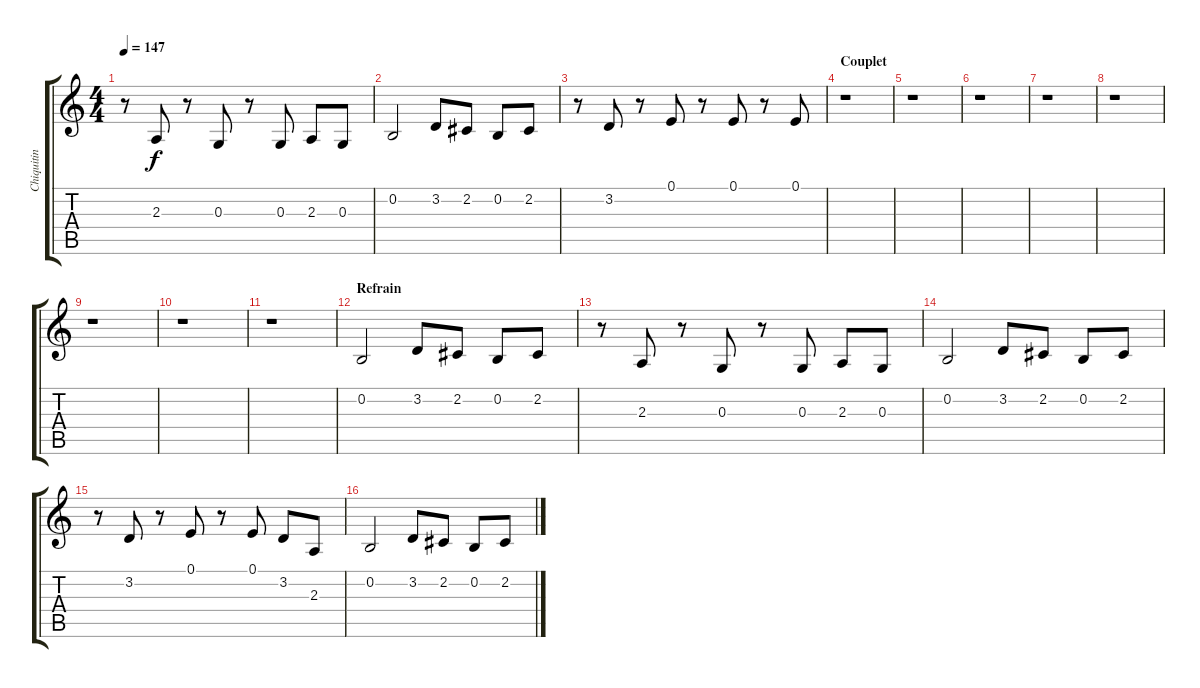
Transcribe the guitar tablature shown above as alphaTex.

\track ("Chiquitin" "Chiquitin") {instrument trumpet}
\staff {score tabs}
\tuning (E4 B3 G3 D3 A2 E2) {hide}
\ts (4 4)
\tempo 147
\clef g2
\ks c
r.8{dy f} 2.3.8 r.8 0.3.8 r.8 0.3.8 2.3.8 0.3.8 |
0.2.2 3.2.8 2.2.8 0.2.8 2.2.8 |
r.8 3.2.8 r.8 0.1.8 r.8 0.1.8 r.8 0.1.8 |
\section ("" "Couplet")
r.1 |
r.1 |
r.1 |
r.1 |
r.1 |
r.1 |
r.1 |
r.1 |
\section ("" "Refrain")
0.2.2 3.2.8 2.2.8 0.2.8 2.2.8 |
r.8 2.3.8 r.8 0.3.8 r.8 0.3.8 2.3.8 0.3.8 |
0.2.2 3.2.8 2.2.8 0.2.8 2.2.8 |
r.8 3.2.8 r.8 0.1.8 r.8 0.1.8 3.2.8 2.3.8 |
0.2.2 3.2.8 2.2.8 0.2.8 2.2.8
